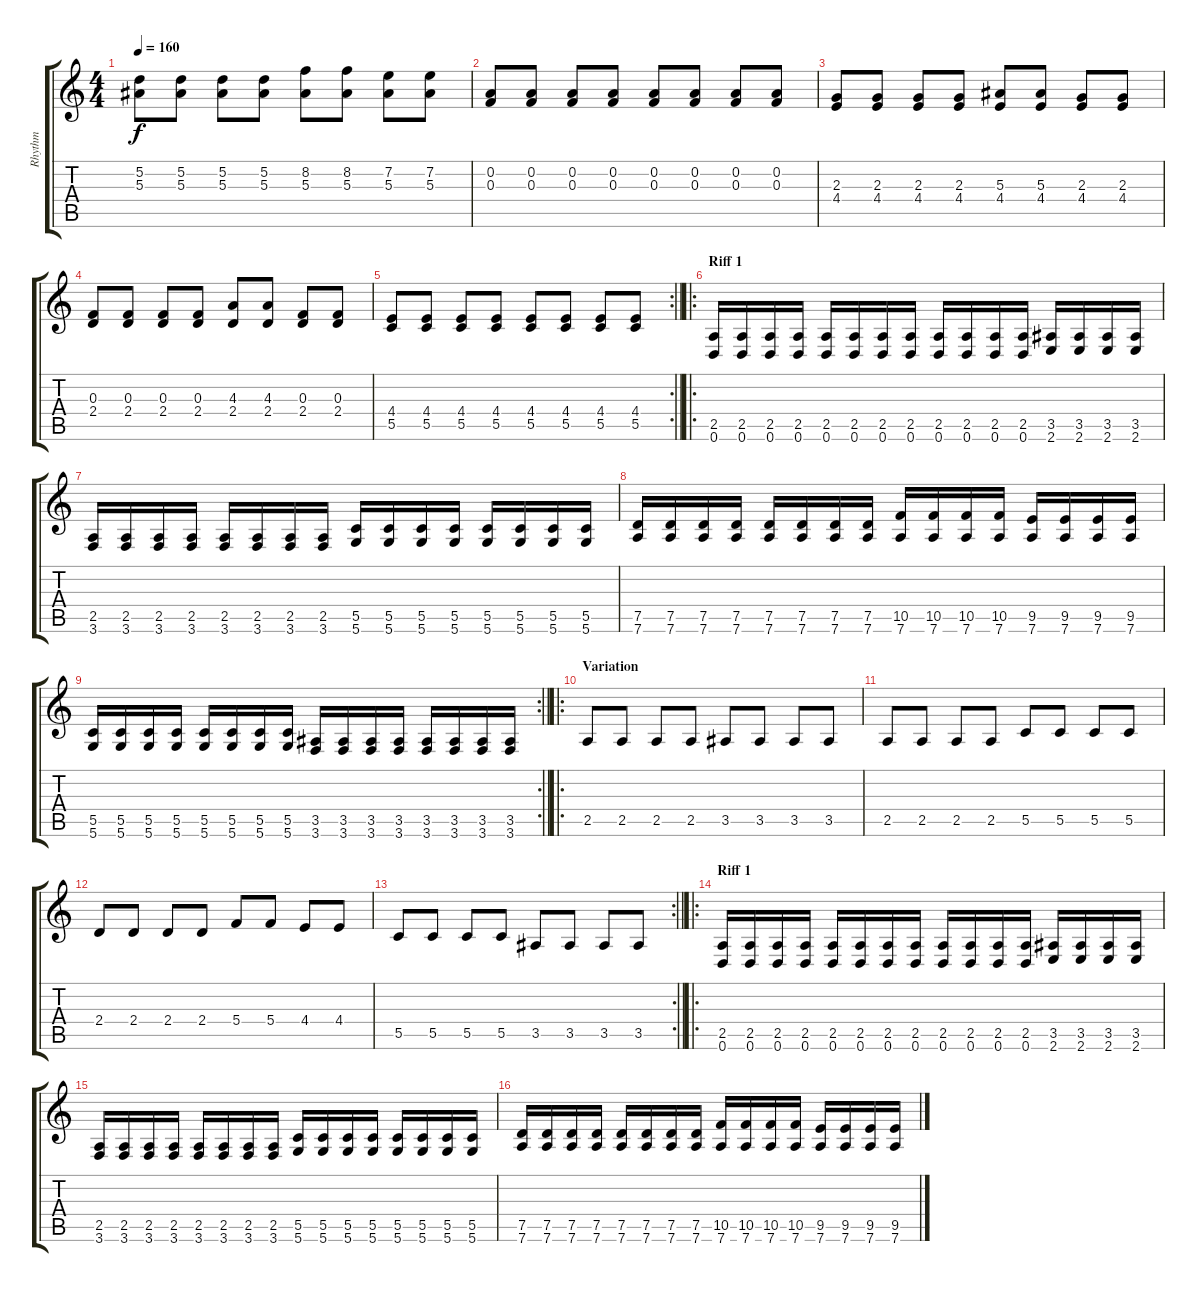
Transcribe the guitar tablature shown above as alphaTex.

\track ("Rhythm" "Rhythm") {instrument distortionguitar}
\staff {score tabs}
\tuning (D4 A3 F3 C3 G2 D2) {hide}
\ts (4 4)
\tempo 160
\clef g2
\ks c
(5.2 5.3).8{dy f} (5.2 5.3).8 (5.2 5.3).8 (5.2 5.3).8 (8.2 5.3).8 (8.2 5.3).8 (7.2 5.3).8 (7.2 5.3).8 |
(0.2 0.3).8 (0.2 0.3).8 (0.2 0.3).8 (0.2 0.3).8 (0.2 0.3).8 (0.2 0.3).8 (0.2 0.3).8 (0.2 0.3).8 |
(2.3 4.4).8 (2.3 4.4).8 (2.3 4.4).8 (2.3 4.4).8 (5.3 4.4).8 (5.3 4.4).8 (2.3 4.4).8 (2.3 4.4).8 |
(0.3 2.4).8 (0.3 2.4).8 (0.3 2.4).8 (0.3 2.4).8 (4.3 2.4).8 (4.3 2.4).8 (0.3 2.4).8 (0.3 2.4).8 |
\rc 2
\barLineRight lightlight
(4.4 5.5).8 (4.4 5.5).8 (4.4 5.5).8 (4.4 5.5).8 (4.4 5.5).8 (4.4 5.5).8 (4.4 5.5).8 (4.4 5.5).8 |
\ro
\section ("" "Riff 1")
(2.5 0.6).16 (2.5 0.6).16 (2.5 0.6).16 (2.5 0.6).16 (2.5 0.6).16 (2.5 0.6).16 (2.5 0.6).16 (2.5 0.6).16 (2.5 0.6).16 (2.5 0.6).16 (2.5 0.6).16 (2.5 0.6).16 (3.5 2.6).16 (3.5 2.6).16 (3.5 2.6).16 (3.5 2.6).16 |
(2.5 3.6).16 (2.5 3.6).16 (2.5 3.6).16 (2.5 3.6).16 (2.5 3.6).16 (2.5 3.6).16 (2.5 3.6).16 (2.5 3.6).16 (5.5 5.6).16 (5.5 5.6).16 (5.5 5.6).16 (5.5 5.6).16 (5.5 5.6).16 (5.5 5.6).16 (5.5 5.6).16 (5.5 5.6).16 |
(7.5 7.6).16 (7.5 7.6).16 (7.5 7.6).16 (7.5 7.6).16 (7.5 7.6).16 (7.5 7.6).16 (7.5 7.6).16 (7.5 7.6).16 (10.5 7.6).16 (10.5 7.6).16 (10.5 7.6).16 (10.5 7.6).16 (9.5 7.6).16 (9.5 7.6).16 (9.5 7.6).16 (9.5 7.6).16 |
\rc 2
\barLineRight lightlight
(5.5 5.6).16 (5.5 5.6).16 (5.5 5.6).16 (5.5 5.6).16 (5.5 5.6).16 (5.5 5.6).16 (5.5 5.6).16 (5.5 5.6).16 (3.5 3.6).16 (3.5 3.6).16 (3.5 3.6).16 (3.5 3.6).16 (3.5 3.6).16 (3.5 3.6).16 (3.5 3.6).16 (3.5 3.6).16 |
\ro
\section ("" "Variation")
2.5.8 2.5.8 2.5.8 2.5.8 3.5.8 3.5.8 3.5.8 3.5.8 |
2.5.8 2.5.8 2.5.8 2.5.8 5.5.8 5.5.8 5.5.8 5.5.8 |
2.4.8 2.4.8 2.4.8 2.4.8 5.4.8 5.4.8 4.4.8 4.4.8 |
\rc 2
\barLineRight lightlight
5.5.8 5.5.8 5.5.8 5.5.8 3.5.8 3.5.8 3.5.8 3.5.8 |
\ro
\section ("" "Riff 1")
(2.5 0.6).16 (2.5 0.6).16 (2.5 0.6).16 (2.5 0.6).16 (2.5 0.6).16 (2.5 0.6).16 (2.5 0.6).16 (2.5 0.6).16 (2.5 0.6).16 (2.5 0.6).16 (2.5 0.6).16 (2.5 0.6).16 (3.5 2.6).16 (3.5 2.6).16 (3.5 2.6).16 (3.5 2.6).16 |
(2.5 3.6).16 (2.5 3.6).16 (2.5 3.6).16 (2.5 3.6).16 (2.5 3.6).16 (2.5 3.6).16 (2.5 3.6).16 (2.5 3.6).16 (5.5 5.6).16 (5.5 5.6).16 (5.5 5.6).16 (5.5 5.6).16 (5.5 5.6).16 (5.5 5.6).16 (5.5 5.6).16 (5.5 5.6).16 |
(7.5 7.6).16 (7.5 7.6).16 (7.5 7.6).16 (7.5 7.6).16 (7.5 7.6).16 (7.5 7.6).16 (7.5 7.6).16 (7.5 7.6).16 (10.5 7.6).16 (10.5 7.6).16 (10.5 7.6).16 (10.5 7.6).16 (9.5 7.6).16 (9.5 7.6).16 (9.5 7.6).16 (9.5 7.6).16
